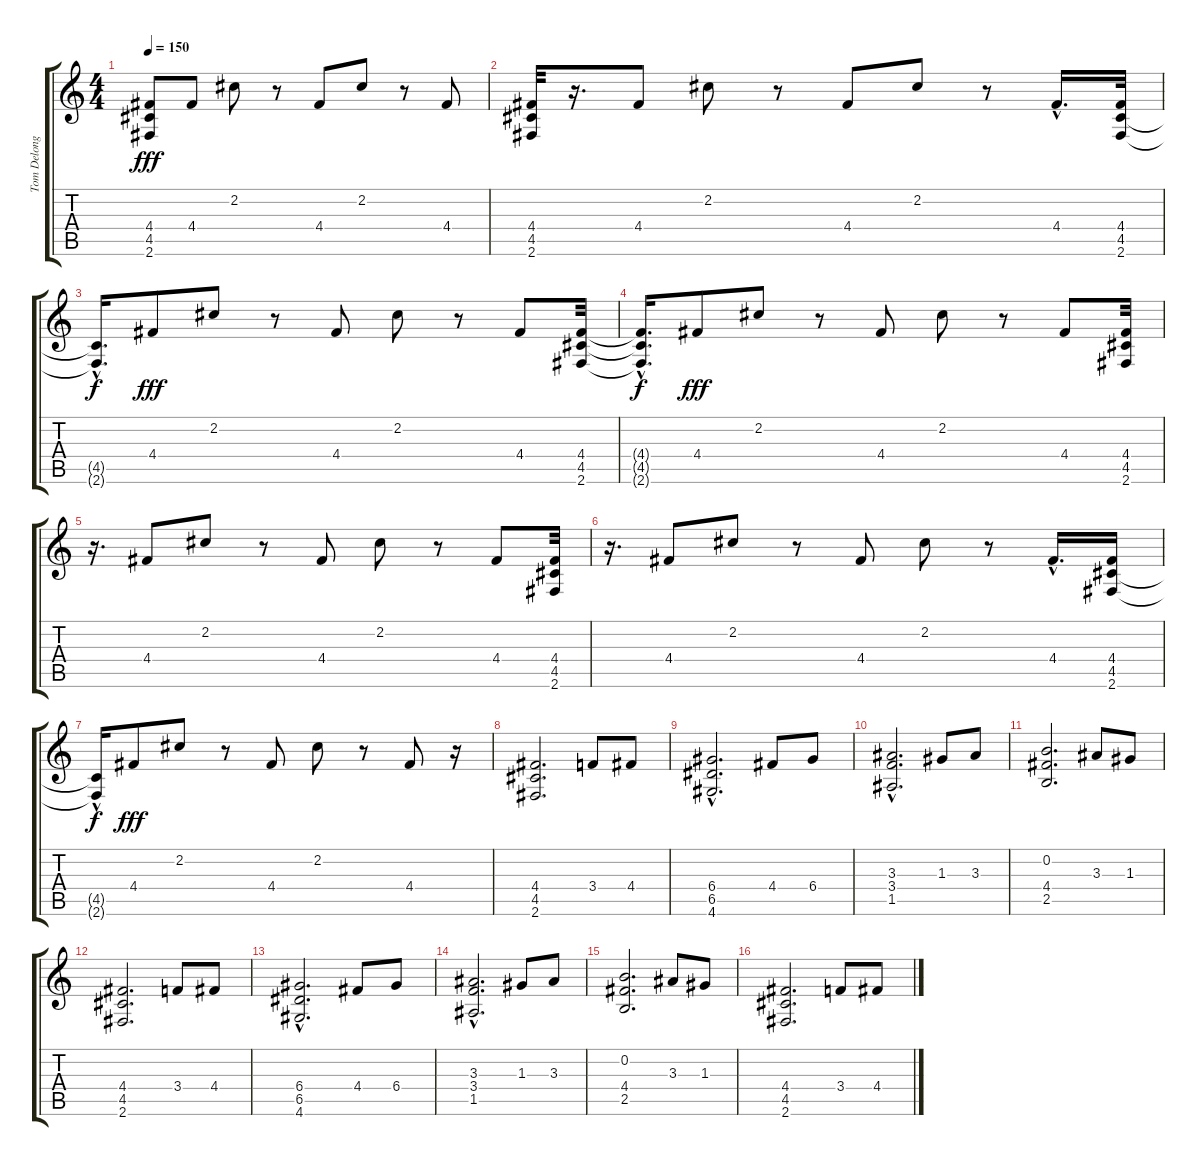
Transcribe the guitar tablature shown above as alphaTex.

\track ("Tom Delonge" "Tom Delong") {instrument distortionguitar}
\staff {score tabs}
\tuning (E4 B3 G3 D3 A2 E2) {hide}
\ts (4 4)
\tempo 150
\clef g2
\ks c
(4.4 4.5 2.6).8{dy fff} 4.4.8 2.2.8 r.8 4.4.8 2.2.8 r.8 4.4.8 |
(4.4 4.5 2.6).32 r.16{d} 4.4.8 2.2.8 r.8 4.4.8 2.2.8 r.8 4.4{hac}.16{d} (4.4 4.5 2.6).32 |
(4.5{hac t} 2.6{hac t}).16{d dy f} 4.4.8{dy fff} 2.2.8 r.8 4.4.8 2.2.8 r.8 4.4.8 (4.4 4.5 2.6).32 |
(4.4{hac t} 4.5{hac t} 2.6{hac t}).16{d dy f} 4.4.8{dy fff} 2.2.8 r.8 4.4.8 2.2.8 r.8 4.4.8 (4.4 4.5 2.6).32 |
r.16{d} 4.4.8 2.2.8 r.8 4.4.8 2.2.8 r.8 4.4.8 (4.4 4.5 2.6).32 |
r.16{d} 4.4.8 2.2.8 r.8 4.4.8 2.2.8 r.8 4.4{hac}.16{d} (4.4 4.5 2.6).16 |
(4.5{hac t} 2.6{hac t}).16{dy f} 4.4.8{dy fff} 2.2.8 r.8 4.4.8 2.2.8 r.8 4.4.8 r.16 |
(4.4 4.5 2.6).2{d} 3.4.8 4.4.8 |
(6.4{hac} 6.5 4.6).2{d} 4.4.8 6.4.8 |
(3.3{hac} 3.4 1.5).2{d} 1.3.8 3.3.8 |
(0.2 4.4 2.5).2{d} 3.3.8 1.3.8 |
(4.4 4.5 2.6).2{d} 3.4.8 4.4.8 |
(6.4{hac} 6.5 4.6).2{d} 4.4.8 6.4.8 |
(3.3{hac} 3.4 1.5).2{d} 1.3.8 3.3.8 |
(0.2 4.4 2.5).2{d} 3.3.8 1.3.8 |
(4.4 4.5 2.6).2{d} 3.4.8 4.4.8
